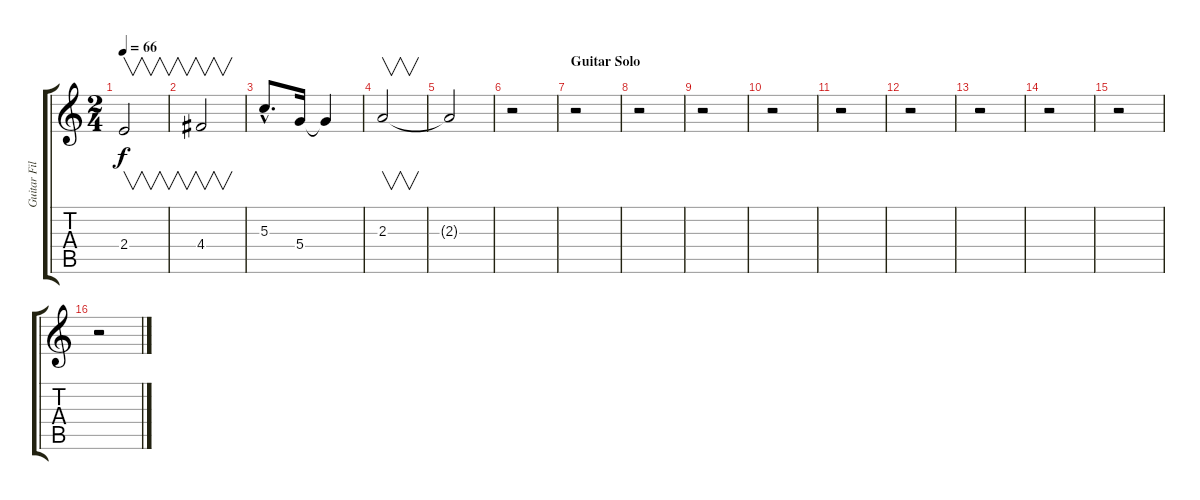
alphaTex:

\track ("Guitar Fills" "Guitar Fil") {instrument electricguitarjazz}
\staff {score tabs}
\tuning (E4 B3 G3 D3 A2 E2) {hide}
\ts (2 4)
\tempo 66
\clef g2
\ks c
2.4.2{v dy f} |
4.4.2{v} |
5.3{hac}.8{d} 5.4.16 5.4{t}.4 |
2.3.2{v} |
2.3{t}.2 |
r.2 |
\section ("" "Guitar Solo")
r.2 |
r.2 |
r.2 |
r.2 |
r.2 |
r.2 |
r.2 |
r.2 |
r.2 |
r.2
